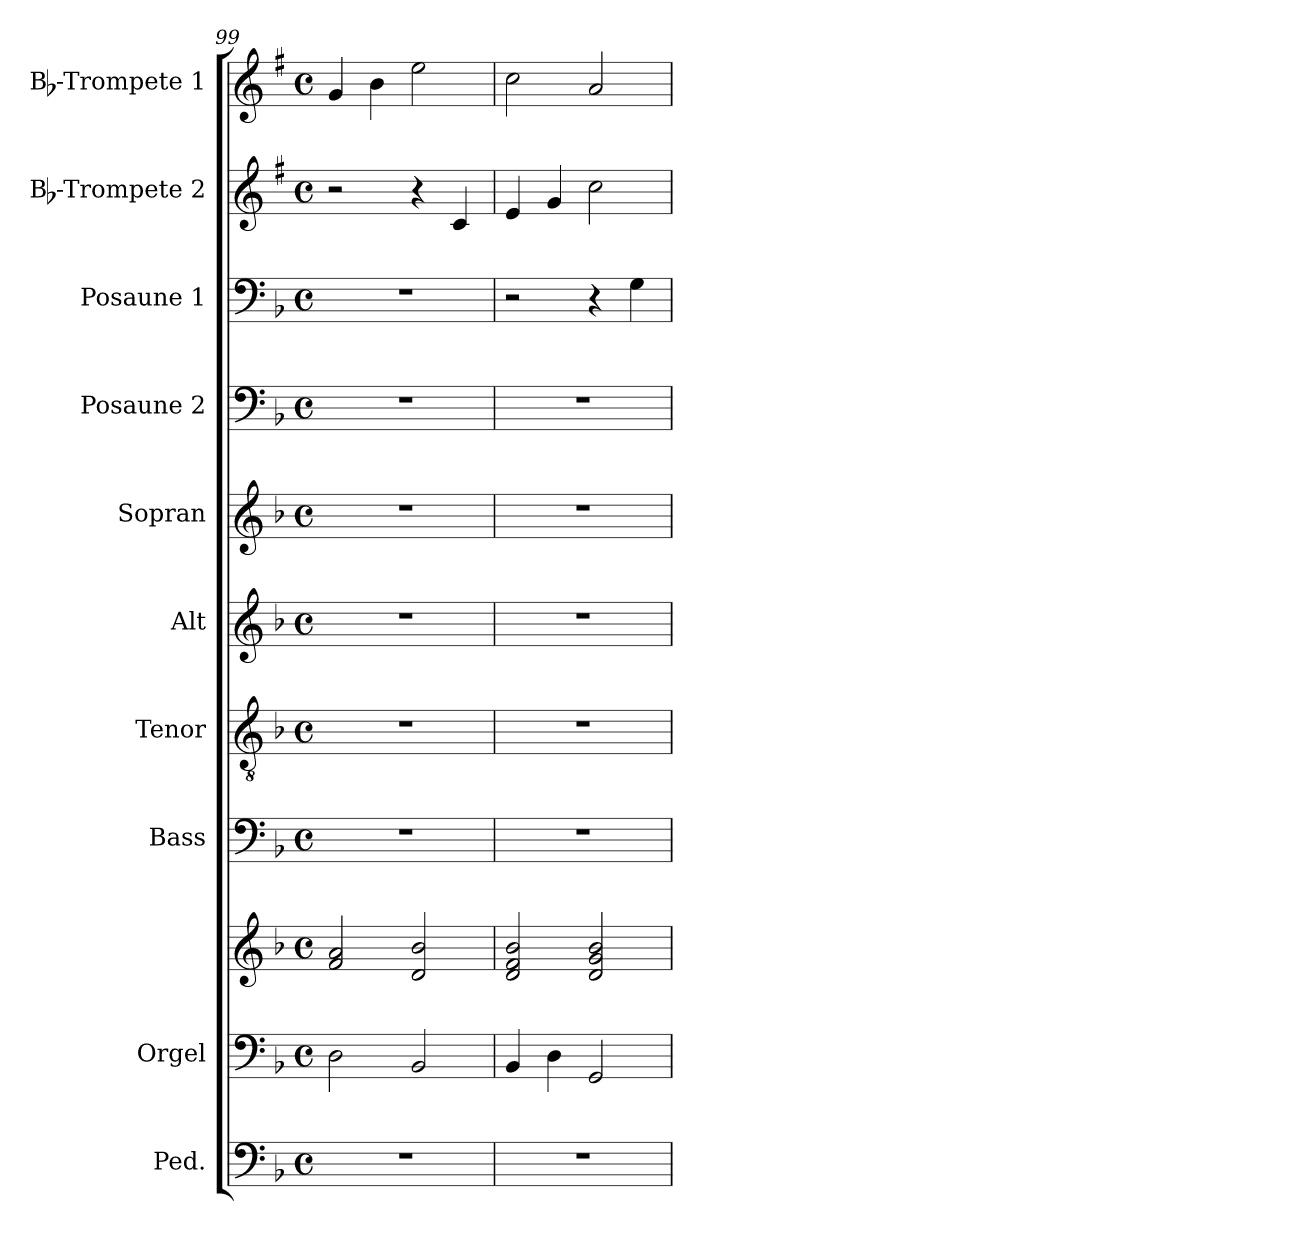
**kern	**kern	**kern	**kern	**kern	**kern	**kern	**kern	**kern	**kern	**kern
*part10	*part9	*part9	*part8	*part7	*part6	*part5	*part4	*part3	*part2	*part1
*staff11	*staff10	*staff9	*staff8	*staff7	*staff6	*staff5	*staff4	*staff3	*staff2	*staff1
*I"Ped.	*I"Orgel	*	*I"Bass	*I"Tenor	*I"Alt	*I"Sopran	*I"Posaune 2	*I"Posaune 1	*I"Bb-Trompete 2	*I"Bb-Trompete 1
*	*I'Org.	*	*I'B.	*I'T.	*I'A.	*I'S.	*I'Pos. 2	*I'Pos. 1	*I'Bb Trp. 2	*I'Bb Trp. 1
*clefF4	*clefF4	*clefG2	*clefF4	*clefGv2	*clefG2	*clefG2	*clefF4	*clefF4	*clefG2	*clefG2
*ITrd7c12	*	*	*	*	*	*	*	*	*ITrd1c2	*ITrd1c2
*k[b-]	*k[b-]	*k[b-]	*k[b-]	*k[b-]	*k[b-]	*k[b-]	*k[b-]	*k[b-]	*k[b-]	*k[b-]
*F:	*F:	*F:	*F:	*F:	*F:	*F:	*F:	*F:	*F:	*F:
*M4/4	*M4/4	*M4/4	*M4/4	*M4/4	*M4/4	*M4/4	*M4/4	*M4/4	*M4/4	*M4/4
*met(c)	*met(c)	*met(c)	*met(c)	*met(c)	*met(c)	*met(c)	*met(c)	*met(c)	*met(c)	*met(c)
=99	=99	=99	=99	=99	=99	=99	=99	=99	=99	=99
1r	2D\	2f/ 2a/	1r	1r	1r	1r	1r	1r	2r	4f/
.	.	.	.	.	.	.	.	.	.	4a\
.	2BB-/	2d/ 2b-/	.	.	.	.	.	.	4r	2dd\
.	.	.	.	.	.	.	.	.	4B-/	.
=100	=100	=100	=100	=100	=100	=100	=100	=100	=100	=100
1r	4BB-/	2d/ 2f/ 2b-/	1r	1r	1r	1r	1r	2r	4d/	2b-\
.	4D\	.	.	.	.	.	.	.	4f/	.
.	2GG/	2d/ 2g/ 2b-/	.	.	.	.	.	4r	2b-\	2g/
.	.	.	.	.	.	.	.	4G\	.	.
=	=	=	=	=	=	=	=	=	=	=
*-	*-	*-	*-	*-	*-	*-	*-	*-	*-	*-
